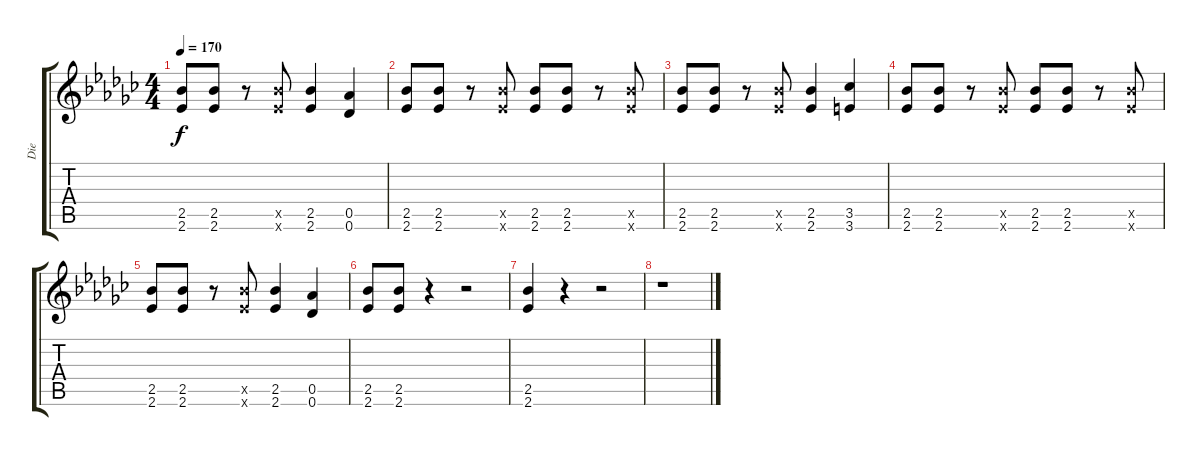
\track ("Die" "Die") {instrument distortionguitar}
\staff {score tabs}
\tuning (Eb4 Bb3 Gb3 Db3 Ab2 Db2) {hide}
\ts (4 4)
\tempo 170
\clef g2
\ks ebminor
(2.5 2.6).8{ot 8vb dy f} (2.5 2.6).8{ot 8vb} r.8{ot 8vb} (2.5{x} 2.6{x}).8{ot 8vb} (2.5 2.6).4{ot 8vb} (0.5 0.6).4{ot 8vb} |
(2.5 2.6).8{ot 8vb} (2.5 2.6).8{ot 8vb} r.8{ot 8vb} (2.5{x} 2.6{x}).8{ot 8vb} (2.5 2.6).8{ot 8vb} (2.5 2.6).8{ot 8vb} r.8{ot 8vb} (2.5{x} 2.6{x}).8{ot 8vb} |
(2.5 2.6).8{ot 8vb} (2.5 2.6).8{ot 8vb} r.8{ot 8vb} (2.5{x} 2.6{x}).8{ot 8vb} (2.5 2.6).4{ot 8vb} (3.5 3.6).4{ot 8vb} |
(2.5 2.6).8{ot 8vb} (2.5 2.6).8{ot 8vb} r.8{ot 8vb} (2.5{x} 2.6{x}).8{ot 8vb} (2.5 2.6).8{ot 8vb} (2.5 2.6).8{ot 8vb} r.8{ot 8vb} (2.5{x} 2.6{x}).8{ot 8vb} |
(2.5 2.6).8{ot 8vb} (2.5 2.6).8{ot 8vb} r.8{ot 8vb} (2.5{x} 2.6{x}).8{ot 8vb} (2.5 2.6).4{ot 8vb} (0.5 0.6).4{ot 8vb} |
(2.5 2.6).8{ot 8vb} (2.5 2.6).8{ot 8vb} r.4{ot 8vb} r.2{ot 8vb} |
(2.5 2.6).4{ot 8vb} r.4{ot 8vb} r.2{ot 8vb} |
r.1{ot 8vb}
